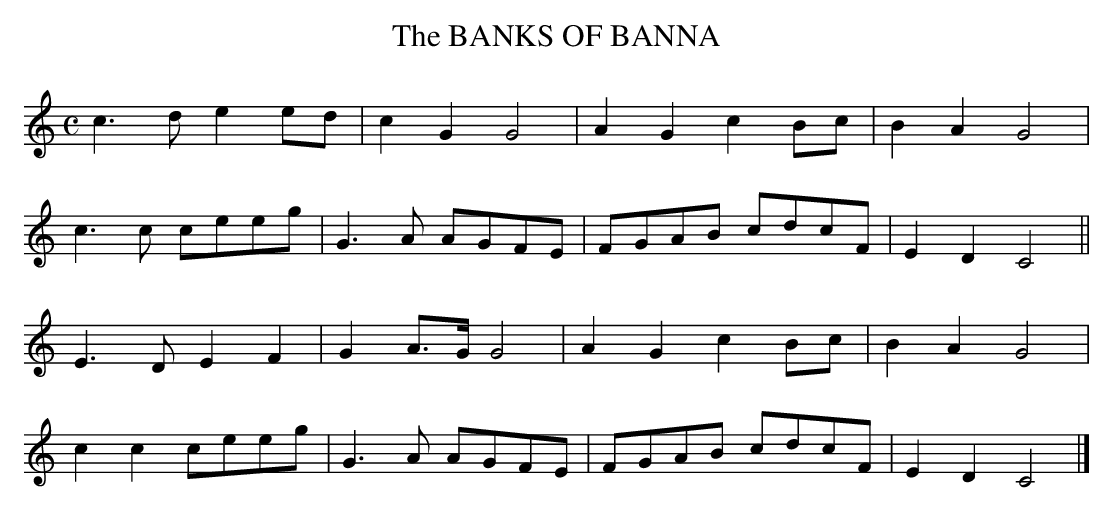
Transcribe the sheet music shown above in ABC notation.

X:1
T:BANKS OF BANNA, The
Y:"slow"
M:C
L:1/8
K:C
c3d e2ed|c2G2 G4|A2G2 c2Bc|B2A2 G4|
c3c ceeg|G3A AGFE|FGAB cdcF|E2D2 C4||
E3D E2F2|G2A>G G4|A2G2 c2Bc|B2A2 G4|
c2c2 ceeg|G3A AGFE|FGAB cdcF|E2D2 C4|]
